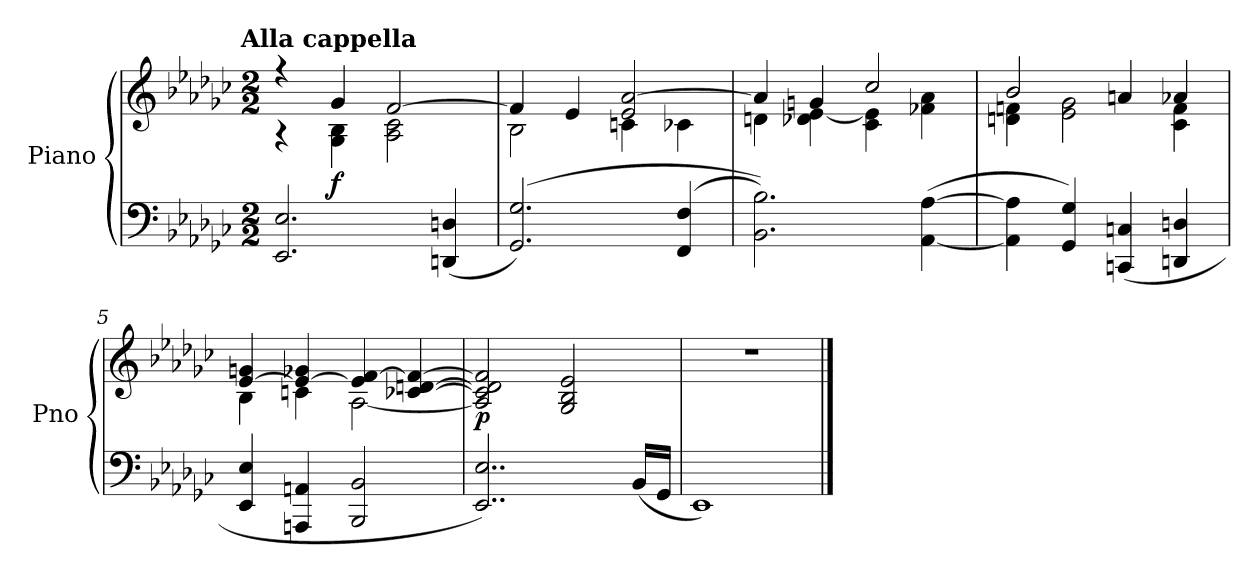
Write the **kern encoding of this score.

**kern	**kern	**dynam
*part1	*part1	*part1
*staff2	*staff1	*staff1/2
*I"Piano	*	*
*I'Pno	*	*
*clefF4	*clefG2	*
*k[b-e-a-d-g-c-]	*k[b-e-a-d-g-c-]	*
*e-:	*e-:	*
!!LO:TX:omd:t=Alla cappella
*M2/2	*M2/2	*
*MM120	*MM120	*
=1	=1	=1
*	*^	*
2.EE-/ 2.E-/	4r	4r	.
.	4g-/	4G-\ 4B-\	f
.	[2f/	2A-\ 2c-\	.
(4DDn/ 4Dn/	.	.	.
=2	=2	=2	=2
(2.GG-/ 2.G-/)	4f/]	2B-\	.
.	4e-/	.	.
.	2e-/ [2a-/	4cn\	.
(4FF/ 4F/	.	4c-X\	.
=3	=3	=3	=3
2.BB-\ 2.B-\))	4a-/]	4dn\	.
.	4gn/	4d-X\ [4e-\	.
.	2cc-/	4c-\ 4e-]\	.
([4AA-\ [4A-\	.	4f-X\ 4a-\	.
=4	=4	=4	=4
4AA-]\ 4A-]\	2b-/	4dn\ 4fn\	.
4GG-/ 4G-/)	.	2e-\ 2g-\	.
(4CCn/ 4Cn/	4an/	.	.
4DDn/ 4Dn/	4a-X/	4c-\ 4f\	.
=5	=5	=5	=5
4EE-/ 4E-/	[4e-/ 4gn/	4B-\	.
4AAAn/ 4AAn/	4e-_/ 4g-X/	4cn\	.
2BBB-/ 2BB-/	4e-]/ [4f/	[2A-\	.
.	[4c-X/ [4dn/ 4f_/	.	.
*	*v	*v	*
=6	=6	=6
2..EE-/ 2..E-/)	2A-]/ 2c-]/ 2d]/ 2f]/	p
.	2G-/ 2B-/ 2e-/	.
(16BB-/LL	.	.
16GG-/JJ	.	.
=7	=7	=7
1EE-)	1r	.
==	==	==
*-	*-	*-
